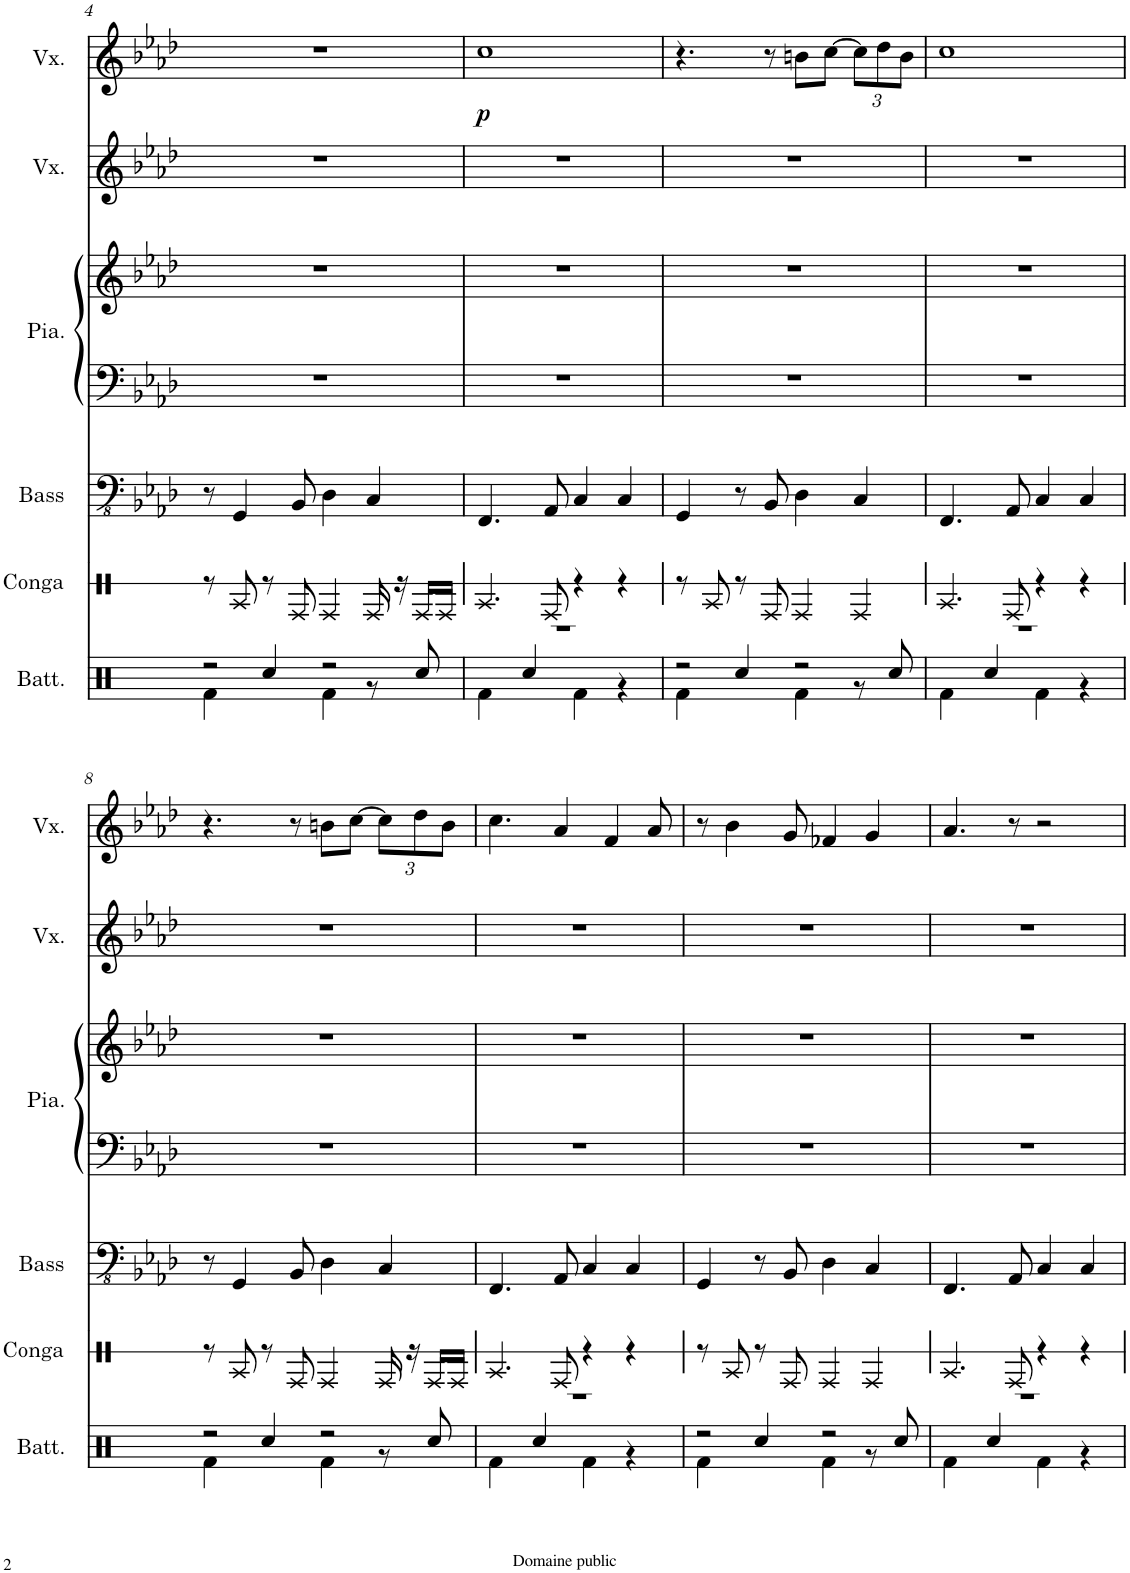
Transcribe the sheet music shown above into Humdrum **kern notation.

**kern	**kern	**kern	**kern	**kern	**kern	**kern	**dynam
*part6	*part5	*part4	*part3	*part3	*part2	*part1	*part1
*staff7	*staff6	*staff5	*staff4	*staff3	*staff2	*staff1	*staff1
*I"Batterie	*I"Conga	*I"Basse acoustique	*I"Piano	*	*I"Voix	*I"Voix	*
*I'Batt.	*I'Conga	*I'Bass	*I'Pia.	*	*I'Vx.	*I'Vx.	*
!!LO:PB:g=z
*clefX	*clefX	*clefFv4	*clefF4	*clefG2	*clefG2	*clefG2	*
*k[]	*k[]	*k[b-e-a-d-]	*k[b-e-a-d-]	*k[b-e-a-d-]	*k[b-e-a-d-]	*k[b-e-a-d-]	*
*M4/4	*M4/4	*M4/4	*M4/4	*M4/4	*M4/4	*M4/4	*
=4	=4	=4	=4	=4	=4	=4	=4
*^	*	*	*	*	*	*	*
2r	4Rf\	8r	8r	1r	1r	1r	1r	.
.	.	8RA/	4GGG/	.	.	.	.	.
.	4Rcc/	8r	.	.	.	.	.	.
.	.	8RF/	8BBB-/	.	.	.	.	.
2r	4Rf\	4RF/	4DD-\	.	.	.	.	.
.	8r	16RF/	4CC/	.	.	.	.	.
.	.	16r	.	.	.	.	.	.
.	8Rcc/	16RF/LL	.	.	.	.	.	.
.	.	16RF/JJ	.	.	.	.	.	.
=5	=5	=5	=5	=5	=5	=5	=5	=5
!	!	!	!	!	!	!	!	!LO:DY:b
1r	4Rf\	4.RA/	4.FFF/	1r	1r	1r	1cc	p
.	4Rcc/	.	.	.	.	.	.	.
.	.	8RF/	8AAA-/	.	.	.	.	.
.	4Rf\	4r	4CC/	.	.	.	.	.
.	4r	4r	4CC/	.	.	.	.	.
=6	=6	=6	=6	=6	=6	=6	=6	=6
2r	4Rf\	8r	4GGG/	1r	1r	1r	4.r	.
.	.	8RA/	.	.	.	.	.	.
.	4Rcc/	8r	8r	.	.	.	.	.
.	.	8RF/	8BBB-/	.	.	.	8r	.
2r	4Rf\	4RF/	4DD-\	.	.	.	8bn\L	.
.	.	.	.	.	.	.	[8cc\J	.
*	*	*	*	*	*	*	*Xbrackettup	*
.	8r	4RF/	4CC/	.	.	.	12cc\L]	.
.	.	.	.	.	.	.	12dd-\	.
.	8Rcc/	.	.	.	.	.	.	.
.	.	.	.	.	.	.	12b\J	.
=7	=7	=7	=7	=7	=7	=7	=7	=7
1r	4Rf\	4.RA/	4.FFF/	1r	1r	1r	1cc	.
.	4Rcc/	.	.	.	.	.	.	.
.	.	8RF/	8AAA-/	.	.	.	.	.
.	4Rf\	4r	4CC/	.	.	.	.	.
.	4r	4r	4CC/	.	.	.	.	.
!!LO:LB:g=z
=8	=8	=8	=8	=8	=8	=8	=8	=8
2r	4Rf\	8r	8r	1r	1r	1r	4.r	.
.	.	8RA/	4GGG/	.	.	.	.	.
.	4Rcc/	8r	.	.	.	.	.	.
.	.	8RF/	8BBB-/	.	.	.	8r	.
2r	4Rf\	4RF/	4DD-\	.	.	.	8bn\L	.
.	.	.	.	.	.	.	[8cc\J	.
.	8r	16RF/	4CC/	.	.	.	12cc\L]	.
.	.	16r	.	.	.	.	.	.
.	.	.	.	.	.	.	12dd-\	.
.	8Rcc/	16RF/LL	.	.	.	.	.	.
.	.	.	.	.	.	.	12b\J	.
.	.	16RF/JJ	.	.	.	.	.	.
=9	=9	=9	=9	=9	=9	=9	=9	=9
1r	4Rf\	4.RA/	4.FFF/	1r	1r	1r	4.cc\	.
.	4Rcc/	.	.	.	.	.	.	.
.	.	8RF/	8AAA-/	.	.	.	4a-/	.
.	4Rf\	4r	4CC/	.	.	.	.	.
.	.	.	.	.	.	.	4f/	.
.	4r	4r	4CC/	.	.	.	.	.
.	.	.	.	.	.	.	8a-/	.
=10	=10	=10	=10	=10	=10	=10	=10	=10
2r	4Rf\	8r	4GGG/	1r	1r	1r	8r	.
.	.	8RA/	.	.	.	.	4b-\	.
.	4Rcc/	8r	8r	.	.	.	.	.
.	.	8RF/	8BBB-/	.	.	.	8g/	.
2r	4Rf\	4RF/	4DD-\	.	.	.	4f-X/	.
.	8r	4RF/	4CC/	.	.	.	4g/	.
.	8Rcc/	.	.	.	.	.	.	.
=11	=11	=11	=11	=11	=11	=11	=11	=11
1r	4Rf\	4.RA/	4.FFF/	1r	1r	1r	4.a-/	.
.	4Rcc/	.	.	.	.	.	.	.
.	.	8RF/	8AAA-/	.	.	.	8r	.
.	4Rf\	4r	4CC/	.	.	.	2r	.
.	4r	4r	4CC/	.	.	.	.	.
*v	*v	*	*	*	*	*	*	*
=	=	=	=	=	=	=	=
*-	*-	*-	*-	*-	*-	*-	*-
